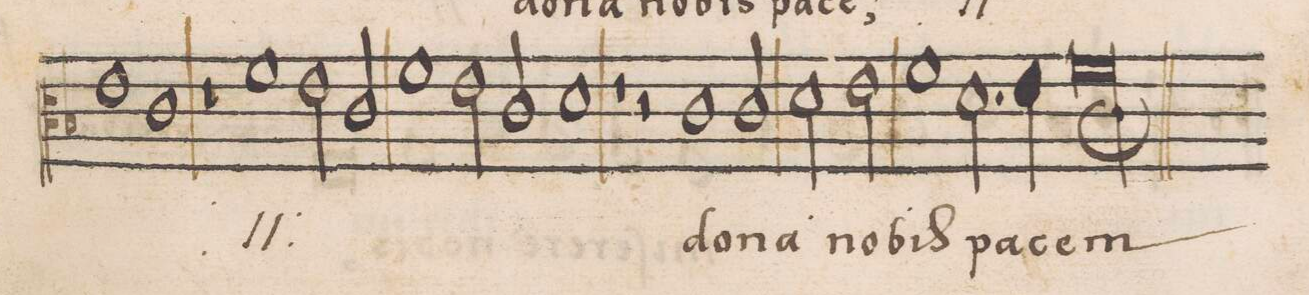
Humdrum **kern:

**kern	**text
*I"ALTVS	*
*clefC3	*
*k[b-]	*
*met(C|)	*
*M2/1	*
1e	pa-
=93-	=93-
1c	-ce(m)
1r	.
=94-	=94-
1f	no-
2e\	.
2c/	-bis
=95-	=95-
1f	pa-
2e\	.
2c/	.
=96-	=96-
1d	-cem
*	*Xij
1r	.
=97-	=97-
2r	.
1c	do-
2c/	-na
=98-	=98-
2d\	no-
2e\	.
1f	-biS
=99-	=99-
2.d\	pa-
4e\	.
[1fl;<	-cem
=100-	=100-
0f_	.
=101-	=101-
0f]	.
==	==
*-	*-
